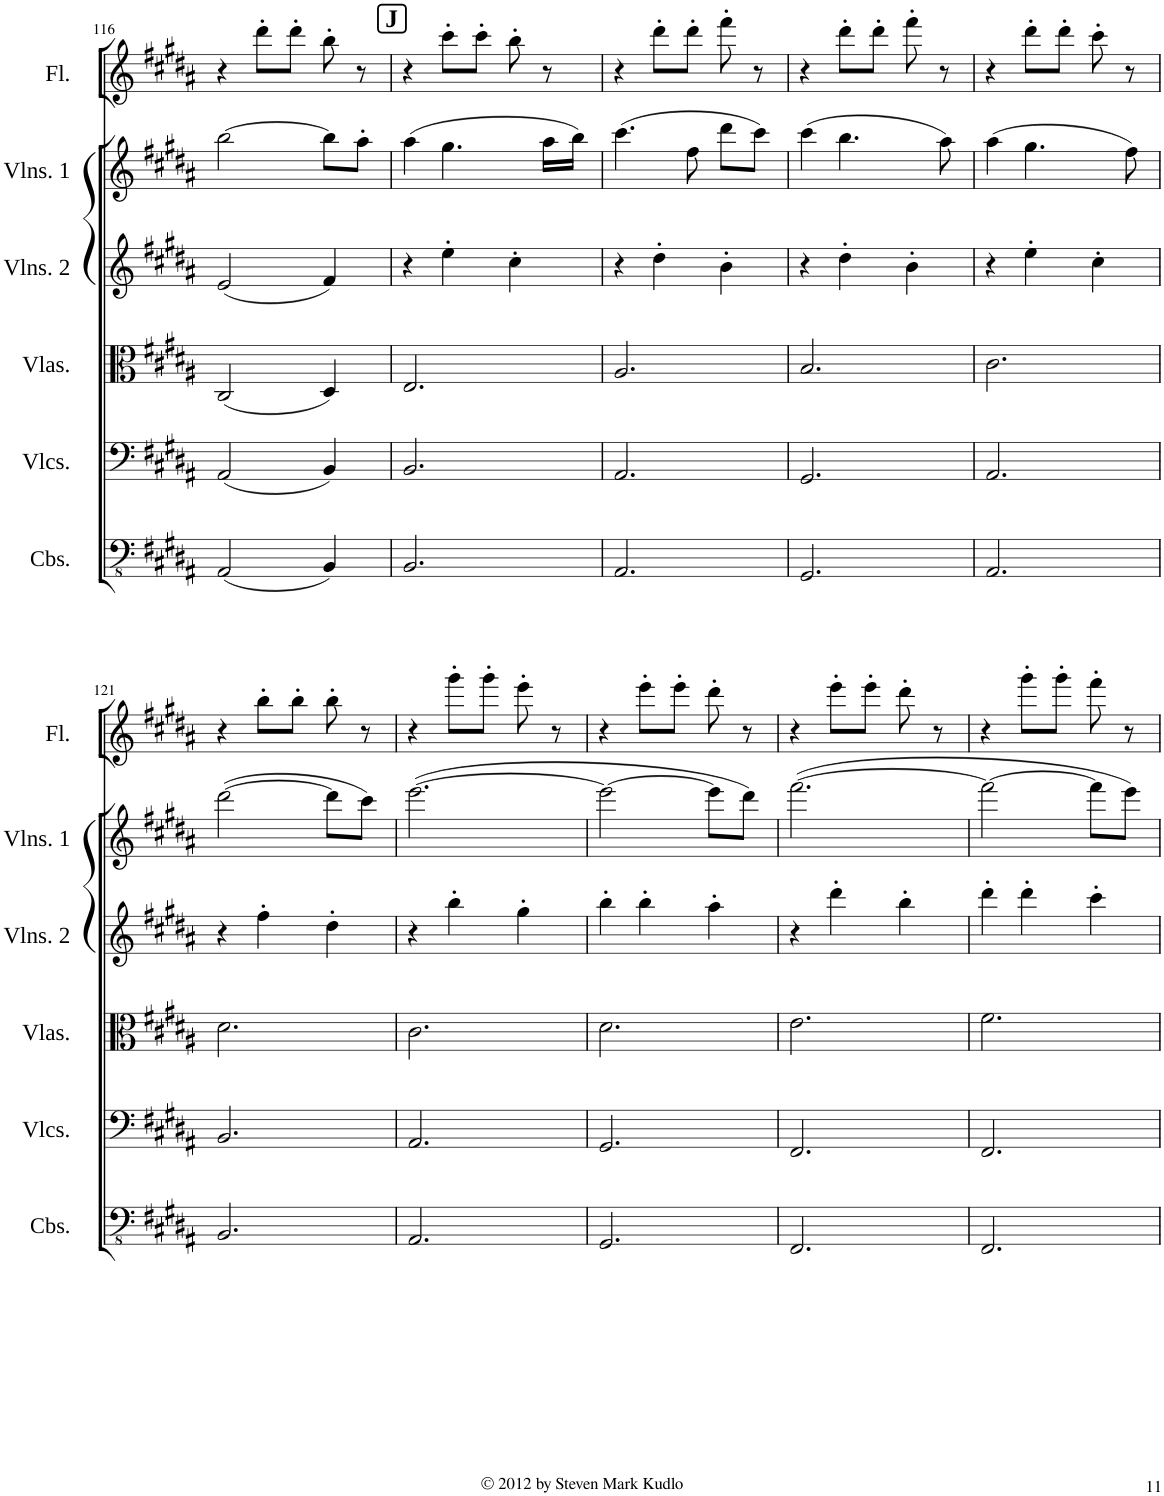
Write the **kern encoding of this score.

**kern	**kern	**kern	**kern	**kern	**kern
*part6	*part5	*part4	*part3	*part2	*part1
*staff6	*staff5	*staff4	*staff3	*staff2	*staff1
*I"Contrabasses	*I"Violoncellos	*I"Violas	*I"Violins 2	*I"Violins 1	*I"Flute
*I'Cbs.	*I'Vlcs.	*I'Vlas.	*I'Vlns. 2	*I'Vlns. 1	*I'Fl.
!!LO:PB:g=z
*clefFv4	*clefF4	*clefC3	*clefG2	*clefG2	*clefG2
*k[f#c#g#d#a#]	*k[f#c#g#d#a#]	*k[f#c#g#d#a#]	*k[f#c#g#d#a#]	*k[f#c#g#d#a#]	*k[f#c#g#d#a#]
*M3/4	*M3/4	*M3/4	*M3/4	*M3/4	*M3/4
=116	=116	=116	=116	=116	=116
(2AAA#/	(2AA#/	(2C#/	(2e/	[2bb\	4r
.	.	.	.	.	8ddd#'\L
.	.	.	.	.	8ddd#'\J
4BBB/)	4BB/)	4D#/)	4f#/)	8bb\L]	8bb'\
.	.	.	.	8aa#'\J	8r
!!LO:REH:place=s1:a:B:cj:fs=13.5337:t=J
=117	=117	=117	=117	=117	=117
2.BBB/	2.BB/	2.E/	4r	(4aa#\	4r
.	.	.	4ee'\	4.gg#\	8ccc#'\L
.	.	.	.	.	8ccc#'\J
.	.	.	4cc#'\	.	8bb'\
.	.	.	.	16aa#\LL	8r
.	.	.	.	16bb\JJ)	.
=118	=118	=118	=118	=118	=118
2.AAA#/	2.AA#/	2.A#/	4r	(4.ccc#\	4r
.	.	.	4dd#'\	.	8ddd#'\L
.	.	.	.	8ff#\	8ddd#'\J
.	.	.	4b'\	8ddd#\L	8fff#'\
.	.	.	.	8ccc#\J)	8r
=119	=119	=119	=119	=119	=119
2.GGG#/	2.GG#/	2.B/	4r	(4ccc#\	4r
.	.	.	4dd#'\	4.bb\	8ddd#'\L
.	.	.	.	.	8ddd#'\J
.	.	.	4b'\	.	8fff#'\
.	.	.	.	8aa#\)	8r
=120	=120	=120	=120	=120	=120
2.AAA#/	2.AA#/	2.c#\	4r	(4aa#\	4r
.	.	.	4ee'\	4.gg#\	8ddd#'\L
.	.	.	.	.	8ddd#'\J
.	.	.	4cc#'\	.	8ccc#'\
.	.	.	.	8ff#\)	8r
!!LO:LB:g=z
=121	=121	=121	=121	=121	=121
2.BBB/	2.BB/	2.d#\	4r	([2ddd#\	4r
.	.	.	4ff#'\	.	8bb'\L
.	.	.	.	.	8bb'\J
.	.	.	4dd#'\	8ddd#\L]	8bb'\
.	.	.	.	8ccc#\J)	8r
=122	=122	=122	=122	=122	=122
2.AAA#/	2.AA#/	2.c#\	4r	([2.eee\	4r
.	.	.	4bb'\	.	8ggg#'\L
.	.	.	.	.	8ggg#'\J
.	.	.	4gg#'\	.	8eee'\
.	.	.	.	.	8r
=123	=123	=123	=123	=123	=123
2.GGG#/	2.GG#/	2.d#\	4bb'\	2eee\_	4r
.	.	.	4bb'\	.	8eee'\L
.	.	.	.	.	8eee'\J
.	.	.	4aa#'\	8eee\L]	8ddd#'\
.	.	.	.	8ddd#\J)	8r
=124	=124	=124	=124	=124	=124
2.FFF#/	2.FF#/	2.e\	4r	([2.fff#\	4r
.	.	.	4ddd#'\	.	8eee'\L
.	.	.	.	.	8eee'\J
.	.	.	4bb'\	.	8ddd#'\
.	.	.	.	.	8r
=125	=125	=125	=125	=125	=125
2.FFF#/	2.FF#/	2.f#\	4ddd#'\	2fff#\_	4r
.	.	.	4ddd#'\	.	8ggg#'\L
.	.	.	.	.	8ggg#'\J
.	.	.	4ccc#'\	8fff#\L]	8fff#'\
.	.	.	.	8eee\J)	8r
=	=	=	=	=	=
*-	*-	*-	*-	*-	*-
